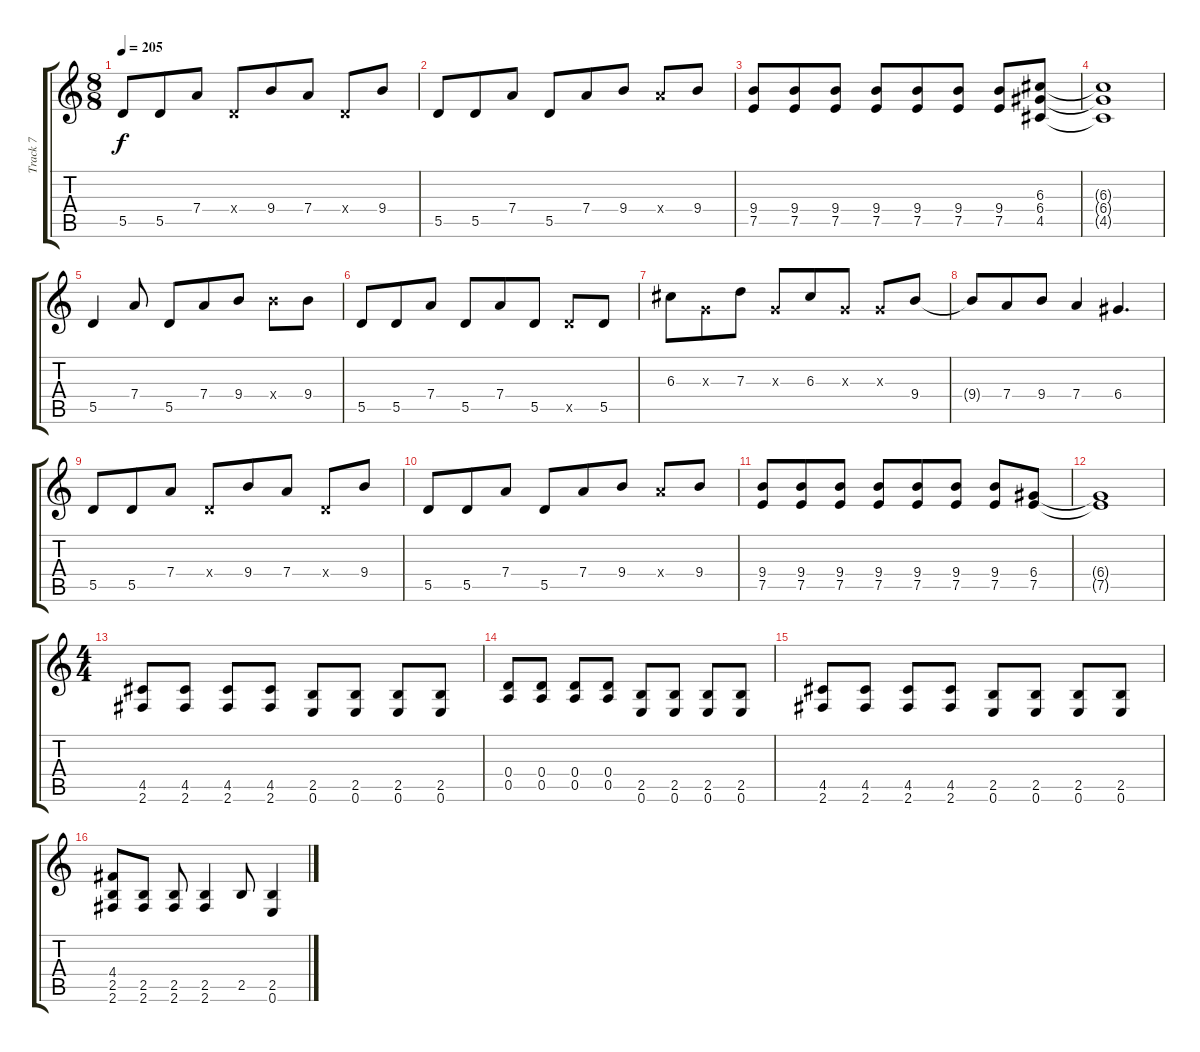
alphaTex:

\track ("Track 7" "Track 7") {instrument distortionguitar}
\staff {score tabs}
\tuning (E4 B3 G3 D3 A2 E2) {hide}
\ts (8 8)
\tempo 205
\clef g2
\ks c
5.5.8{dy f} 5.5.8 7.4.8 0.4{x}.8 9.4.8 7.4.8 0.4{x}.8 9.4.8 |
5.5.8 5.5.8 7.4.8 5.5.8 7.4.8 9.4.8 7.4{x}.8 9.4.8 |
(9.4 7.5).8 (9.4 7.5).8 (9.4 7.5).8 (9.4 7.5).8 (9.4 7.5).8 (9.4 7.5).8 (9.4 7.5).8 (6.3 6.4 4.5).8 |
(6.3{t} 6.4{t} 4.5{t}).1 |
5.5.4 7.4.8 5.5.8 7.4.8 9.4.8 9.4{x}.8 9.4.8 |
5.5.8 5.5.8 7.4.8 5.5.8 7.4.8 5.5.8 5.5{x}.8 5.5.8 |
6.3.8 0.3{x}.8 7.3.8 0.3{x}.8 6.3.8 0.3{x}.8 0.3{x}.8 9.4.8 |
9.4{t}.8 7.4.8 9.4.8 7.4.4 6.4.4{d} |
5.5.8 5.5.8 7.4.8 0.4{x}.8 9.4.8 7.4.8 0.4{x}.8 9.4.8 |
5.5.8 5.5.8 7.4.8 5.5.8 7.4.8 9.4.8 7.4{x}.8 9.4.8 |
(9.4 7.5).8 (9.4 7.5).8 (9.4 7.5).8 (9.4 7.5).8 (9.4 7.5).8 (9.4 7.5).8 (9.4 7.5).8 (6.4 7.5).8 |
(6.4{t} 7.5{t}).1 |
\ts (4 4)
(4.5 2.6).8 (4.5 2.6).8 (4.5 2.6).8 (4.5 2.6).8 (2.5 0.6).8 (2.5 0.6).8 (2.5 0.6).8 (2.5 0.6).8 |
(0.4 0.5).8 (0.4 0.5).8 (0.4 0.5).8 (0.4 0.5).8 (2.5 0.6).8 (2.5 0.6).8 (2.5 0.6).8 (2.5 0.6).8 |
(4.5 2.6).8 (4.5 2.6).8 (4.5 2.6).8 (4.5 2.6).8 (2.5 0.6).8 (2.5 0.6).8 (2.5 0.6).8 (2.5 0.6).8 |
(4.4 2.5 2.6).8 (2.5 2.6).8 (2.5 2.6).8 (2.5 2.6).4 2.5.8 (2.5 0.6).4
